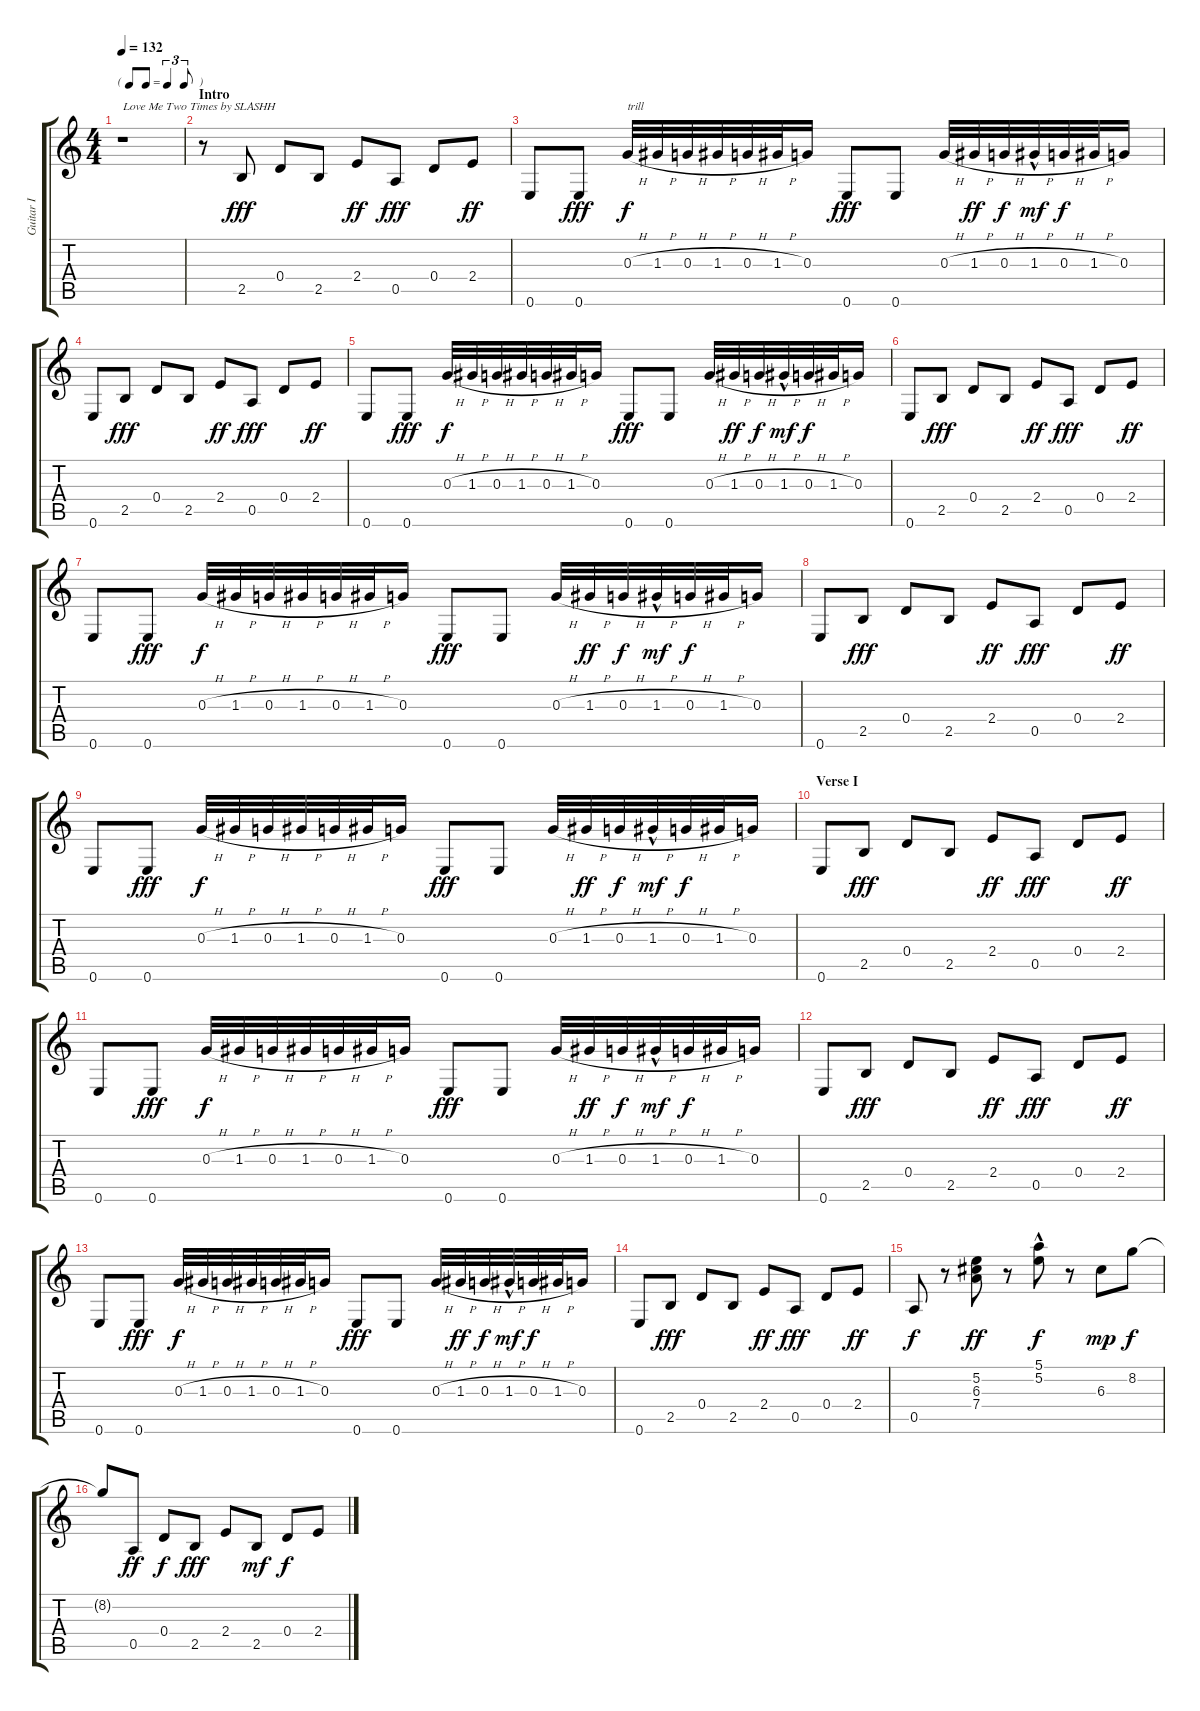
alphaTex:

\track ("Guitar I" "Guitar I") {instrument electricguitarclean}
\staff {score tabs}
\tuning (E4 B3 G3 D3 A2 E2) {hide}
\ts (4 4)
\tf triplet8th
\tempo 132
\clef g2
\ks c
r.1{txt "Love Me Two Times by SLASHH" dy fff instrument electricguitarclean} |
\section ("" "Intro")
r.8 2.5.8 0.4.8 2.5.8 2.4.8{dy ff} 0.5.8{dy fff} 0.4.8 2.4.8{dy ff} |
0.6.8 0.6.8{dy fff} 0.3{h}.32{txt "trill" dy f} 1.3{h}.32 0.3{h}.32 1.3{h}.32 0.3{h}.32 1.3{h}.32 0.3.16 0.6.8{dy fff} 0.6.8 0.3{h}.32 1.3{h}.32{dy ff} 0.3{h}.32{dy f} 1.3{h hac}.32{dy mf} 0.3{h}.32{dy f} 1.3{h}.32 0.3.16 |
0.6.8 2.5.8{dy fff} 0.4.8 2.5.8 2.4.8{dy ff} 0.5.8{dy fff} 0.4.8 2.4.8{dy ff} |
0.6.8 0.6.8{dy fff} 0.3{h}.32{dy f} 1.3{h}.32 0.3{h}.32 1.3{h}.32 0.3{h}.32 1.3{h}.32 0.3.16 0.6.8{dy fff} 0.6.8 0.3{h}.32 1.3{h}.32{dy ff} 0.3{h}.32{dy f} 1.3{h hac}.32{dy mf} 0.3{h}.32{dy f} 1.3{h}.32 0.3.16 |
0.6.8 2.5.8{dy fff} 0.4.8 2.5.8 2.4.8{dy ff} 0.5.8{dy fff} 0.4.8 2.4.8{dy ff} |
0.6.8 0.6.8{dy fff} 0.3{h}.32{dy f} 1.3{h}.32 0.3{h}.32 1.3{h}.32 0.3{h}.32 1.3{h}.32 0.3.16 0.6.8{dy fff} 0.6.8 0.3{h}.32 1.3{h}.32{dy ff} 0.3{h}.32{dy f} 1.3{h hac}.32{dy mf} 0.3{h}.32{dy f} 1.3{h}.32 0.3.16 |
0.6.8 2.5.8{dy fff} 0.4.8 2.5.8 2.4.8{dy ff} 0.5.8{dy fff} 0.4.8 2.4.8{dy ff} |
0.6.8 0.6.8{dy fff} 0.3{h}.32{dy f} 1.3{h}.32 0.3{h}.32 1.3{h}.32 0.3{h}.32 1.3{h}.32 0.3.16 0.6.8{dy fff} 0.6.8 0.3{h}.32 1.3{h}.32{dy ff} 0.3{h}.32{dy f} 1.3{h hac}.32{dy mf} 0.3{h}.32{dy f} 1.3{h}.32 0.3.16 |
\section ("" "Verse I")
0.6.8 2.5.8{dy fff} 0.4.8 2.5.8 2.4.8{dy ff} 0.5.8{dy fff} 0.4.8 2.4.8{dy ff} |
0.6.8 0.6.8{dy fff} 0.3{h}.32{dy f} 1.3{h}.32 0.3{h}.32 1.3{h}.32 0.3{h}.32 1.3{h}.32 0.3.16 0.6.8{dy fff} 0.6.8 0.3{h}.32 1.3{h}.32{dy ff} 0.3{h}.32{dy f} 1.3{h hac}.32{dy mf} 0.3{h}.32{dy f} 1.3{h}.32 0.3.16 |
0.6.8 2.5.8{dy fff} 0.4.8 2.5.8 2.4.8{dy ff} 0.5.8{dy fff} 0.4.8 2.4.8{dy ff} |
0.6.8 0.6.8{dy fff} 0.3{h}.32{dy f} 1.3{h}.32 0.3{h}.32 1.3{h}.32 0.3{h}.32 1.3{h}.32 0.3.16 0.6.8{dy fff} 0.6.8 0.3{h}.32 1.3{h}.32{dy ff} 0.3{h}.32{dy f} 1.3{h hac}.32{dy mf} 0.3{h}.32{dy f} 1.3{h}.32 0.3.16 |
0.6.8 2.5.8{dy fff} 0.4.8 2.5.8 2.4.8{dy ff} 0.5.8{dy fff} 0.4.8 2.4.8{dy ff} |
0.5.8{dy f} r.8 (5.2 6.3 7.4).8{dy ff} r.8 (5.1{hac} 5.2).8{dy f} r.8 6.3.8{dy mp} 8.2.8{dy f} |
8.2{t}.8 0.5.8{dy ff} 0.4.8{dy f} 2.5.8{dy fff} 2.4.8 2.5.8{dy mf} 0.4.8{dy f} 2.4.8
